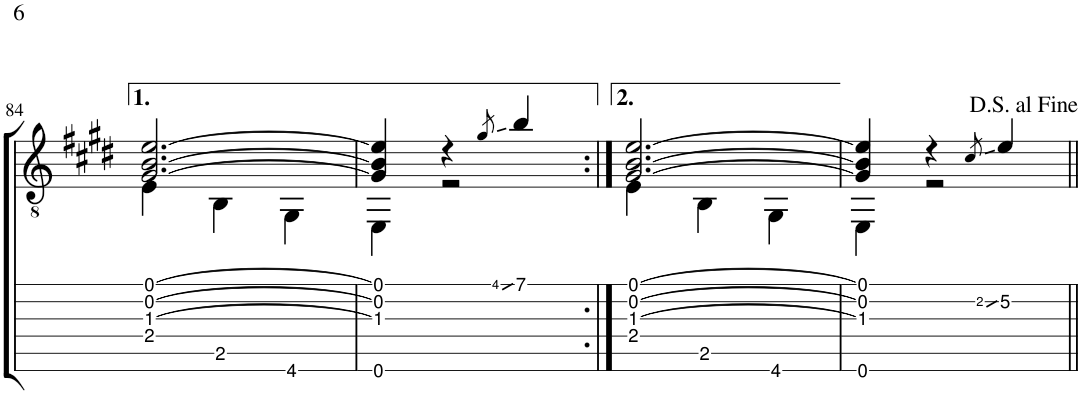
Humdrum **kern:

**kern	**kern
*part1	*part1
*staff2	*staff1
*I"Gtr	*
!!LO:PB:g=z
*	*clefGv2
*k[f#c#g#d#]	*k[f#c#g#d#]
*M3/4	*M3/4
=84	=84
*^	*^
[2.G# [2.B [2.e	4E	[2.G#/ [2.B/ [2.e/	4E\
.	4BB	.	4BB\
.	4GG#	.	4GG#\
=85	=85	=85	=85
4G#] 4B] 4e]	4EE	4G#/] 4B/] 4e/]	4EE\
4r	2r	4r	2r
qg#	.	8qg#/	.
4b	.	4b/	.
=86:|!	=86:|!	=86:|!	=86:|!
[2.G# [2.B [2.e	4E	[2.G#/ [2.B/ [2.e/	4E\
.	4BB	.	4BB\
.	4GG#	.	4GG#\
=87	=87	=87	=87
4G#] 4B] 4e]	4EE	4G#/] 4B/] 4e/]	4EE\
4r	2r	4r	2r
qc#	.	8qc#/	.
4e	.	4e/	.
*v	*v	*	*
*	*v	*v
=||	=||
*-	*-
